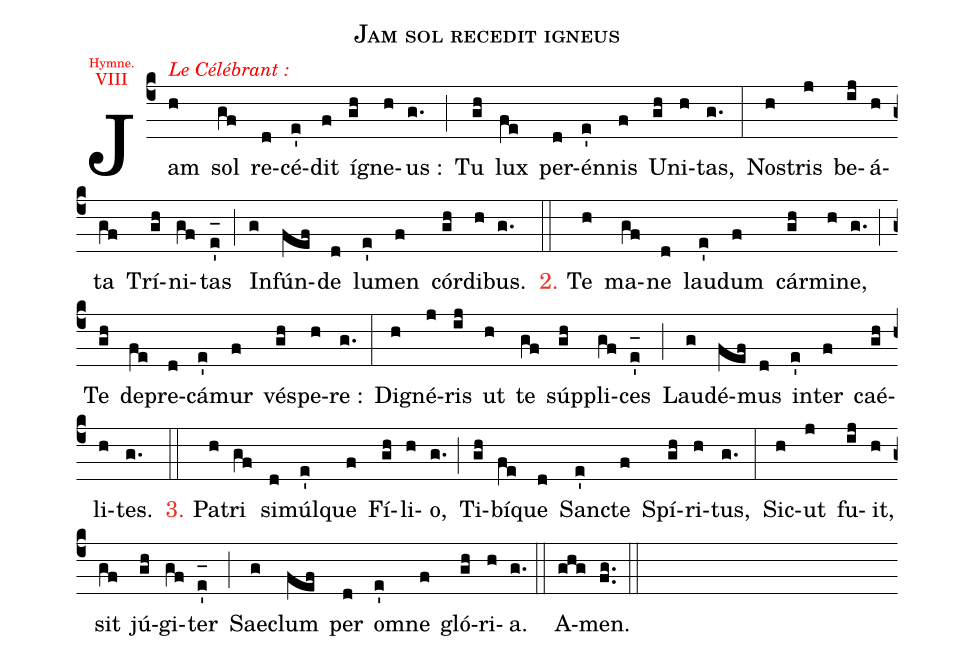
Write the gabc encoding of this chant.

name:Jam sol recedit igneus;
office-part:Hymnus;
annotation: {\color{red}\tiny Hymne.};
annotation: {\color{red}\scriptsize VIII};
%%
(c4) Jam<alt>{\footnotesize\textcolor{red}{Le Célébrant :}}</alt>(h) sol(gf) re(d)cé(e')dit(f) í(gh)gne(h)us :(g.) (;) Tu(gh) lux(fe) per(d)én(e')nis(f) U(gh)ni(h)tas,(g.) (:) No(h)stris(j) be(ij)á(h)ta(gf) Trí(gh)ni(gf)tas(e'_[oh:h]) (;) In(g)fún(fef)de(d) lu(e')men(f) cór(gh)di(h)bus.(g.) (::)
<c>2.</c> Te(h) ma(gf)ne(d) lau(e')dum(f) cár(gh)mi(h)ne,(g.) (;) Te(gh) de(fe)pre(d)cá(e')mur(f) vé(gh)spe(h)re :(g.) (:) Di(h)gné(j)ris(ij) ut(h) te(gf) súp(gh)pli(gf)ces(e'_[oh:h]) (;) Lau(g)dé(fef)mus(d) in(e')ter(f) caé(gh)li(h)tes.(g.) (::)
<c>3.</c> Pa(h)tri(gf) si(d)múl(e')que(f) Fí(gh)li(h)o,(g.) (;) Ti(gh)bí(fe)que(d) San(e')cte(f) Spí(gh)ri(h)tus,(g.) (:) Sic(h)ut(j) fu(ij)it,(h) sit(gf) jú(gh)gi(gf)ter(e'_[oh:h]) (;) Sae(g)clum(fef) per(d) o(e')mne(f) gló(gh)ri(h)a.(g.) (::)
A(ghg)men.(fg..) (::)
